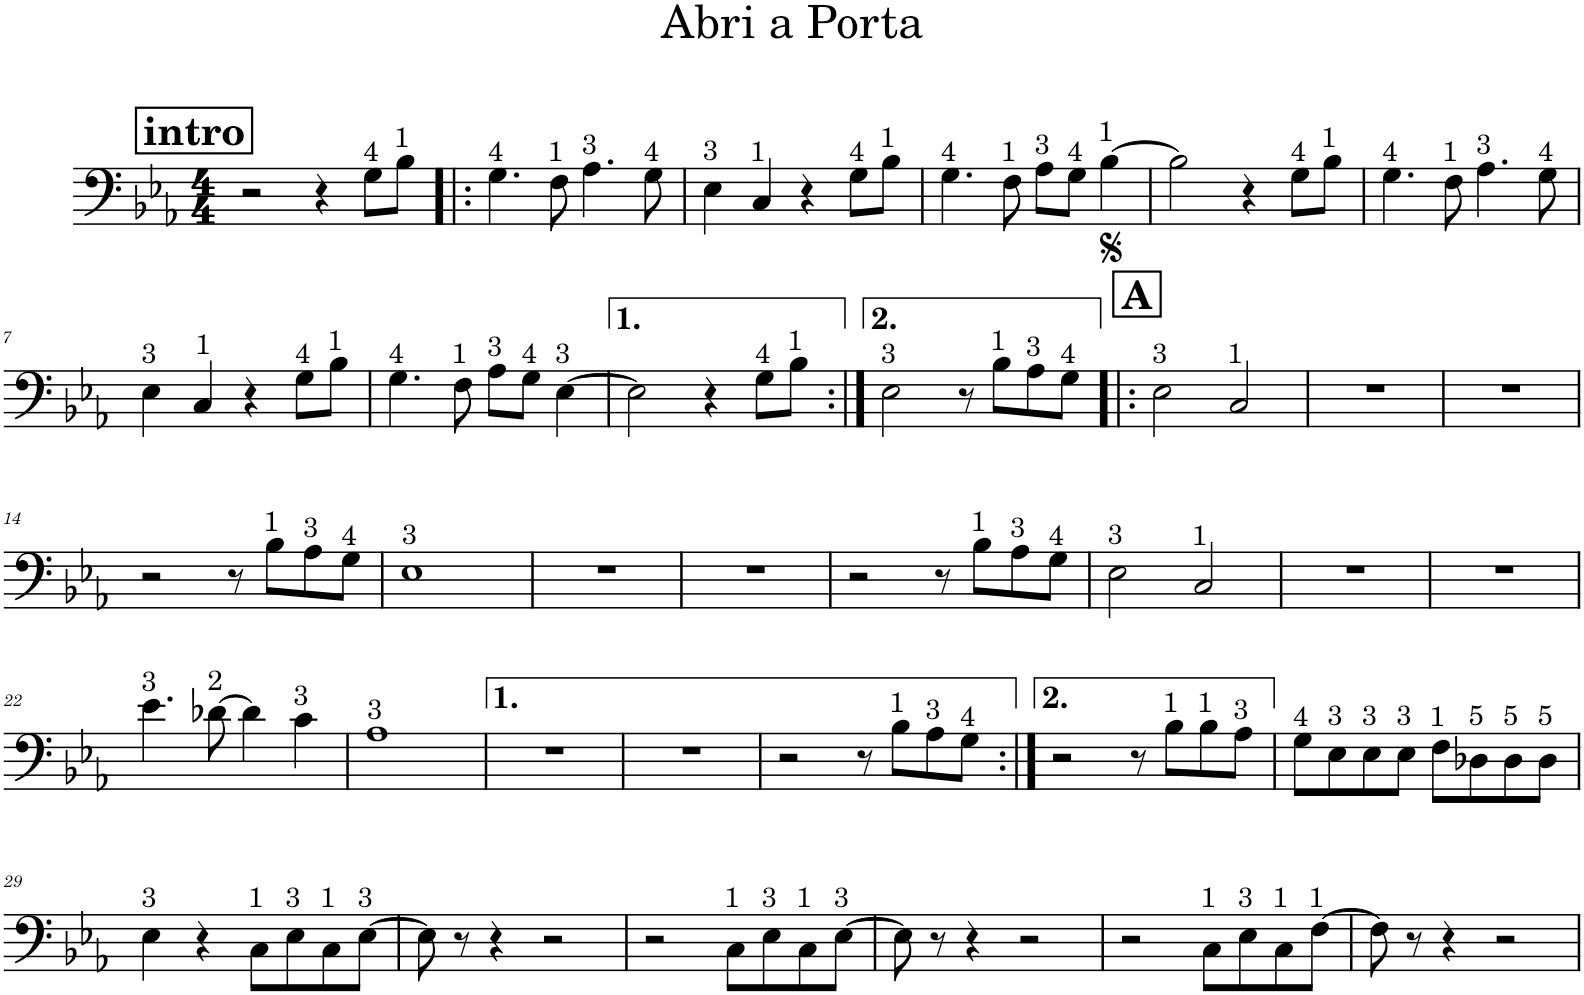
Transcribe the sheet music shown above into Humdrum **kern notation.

**kern
*part1
*staff1
*I"Trombone
*I'Tbn.
*clefF4
*k[b-e-a-]
*M4/4
!!LO:REH:place=s1:a:B:cj:fs=14:t=intro
=1
2r
4r
!LO:TX:a:t=4
8G\L
!LO:TX:a:t=1
8B-\J
=2!|:
!LO:TX:a:t=4
4.G\
!LO:TX:a:t=1
8F\
!LO:TX:a:t=3
4.A-\
!LO:TX:a:t=4
8G\
=3
!LO:TX:a:t=3
4E-\
!LO:TX:a:t=1
4C/
4r
!LO:TX:a:t=4
8G\L
!LO:TX:a:t=1
8B-\J
=4
!LO:TX:a:t=4
4.G\
!LO:TX:a:t=1
8F\
!LO:TX:a:t=3
8A-\L
!LO:TX:a:t=4
8G\J
!LO:TX:a:t=1
[4B-\
=5
2B-\]
4r
!LO:TX:a:t=4
8G\L
!LO:TX:a:t=1
8B-\J
=6
!LO:TX:a:t=4
4.G\
!LO:TX:a:t=1
8F\
!LO:TX:a:t=3
4.A-\
!LO:TX:a:t=4
8G\
!!LO:LB:g=z
=7
!LO:TX:a:t=3
4E-\
!LO:TX:a:t=1
4C/
4r
!LO:TX:a:t=4
8G\L
!LO:TX:a:t=1
8B-\J
=8
!LO:TX:a:t=4
4.G\
!LO:TX:a:t=1
8F\
!LO:TX:a:t=3
8A-\L
!LO:TX:a:t=4
8G\J
!LO:TX:a:t=3
[4E-\
=9
2E-\]
4r
!LO:TX:a:t=4
8G\L
!LO:TX:a:t=1
8B-\J
=10:|!
!LO:TX:a:t=3
2E-\
8r
!LO:TX:a:t=1
8B-\L
!LO:TX:a:t=3
8A-\
!LO:TX:a:t=4
8G\J
!!LO:REH:place=s1:a:B:cj:fs=14:t=A
=11!|:
!LO:TX:a:t=3
2E-\
!LO:TX:a:t=1
2C/
=12
1r
=13
1r
!!LO:LB:g=z
=14
2r
8r
!LO:TX:a:t=1
8B-\L
!LO:TX:a:t=3
8A-\
!LO:TX:a:t=4
8G\J
=15
!LO:TX:a:t=3
1E-
=16
1r
=17
1r
=18
2r
8r
!LO:TX:a:t=1
8B-\L
!LO:TX:a:t=3
8A-\
!LO:TX:a:t=4
8G\J
=19
!LO:TX:a:t=3
2E-\
!LO:TX:a:t=1
2C/
=20
1r
=21
1r
!!LO:LB:g=z
=22
!LO:TX:a:t=3
4.e-\
!LO:TX:a:t=2
[8d-X\
4d-\]
!LO:TX:a:t=3
4c\
=23
!LO:TX:a:t=3
1A-
=24
1r
=25
1r
=26
2r
8r
!LO:TX:a:t=1
8B-\L
!LO:TX:a:t=3
8A-\
!LO:TX:a:t=4
8G\J
=27:|!
2r
8r
!LO:TX:a:t=1
8B-\L
!LO:TX:a:t=1
8B-\
!LO:TX:a:t=3
8A-\J
=28
!LO:TX:a:t=4
8G\L
!LO:TX:a:t=3
8E-\
!LO:TX:a:t=3
8E-\
!LO:TX:a:t=3
8E-\J
!LO:TX:a:t=1
8F\L
!LO:TX:a:t=5
8D-X\
!LO:TX:a:t=5
8D-\
!LO:TX:a:t=5
8D-\J
!!LO:LB:g=z
=29
!LO:TX:a:t=3
4E-\
4r
!LO:TX:a:t=1
8C\L
!LO:TX:a:t=3
8E-\
!LO:TX:a:t=1
8C\
!LO:TX:a:t=3
[8E-\J
=30
8E-\]
8r
4r
2r
=31
2r
!LO:TX:a:t=1
8C\L
!LO:TX:a:t=3
8E-\
!LO:TX:a:t=1
8C\
!LO:TX:a:t=3
[8E-\J
=32
8E-\]
8r
4r
2r
=33
2r
!LO:TX:a:t=1
8C\L
!LO:TX:a:t=3
8E-\
!LO:TX:a:t=1
8C\
!LO:TX:a:t=1
[8F\J
=34
8F\]
8r
4r
2r
=
*-
